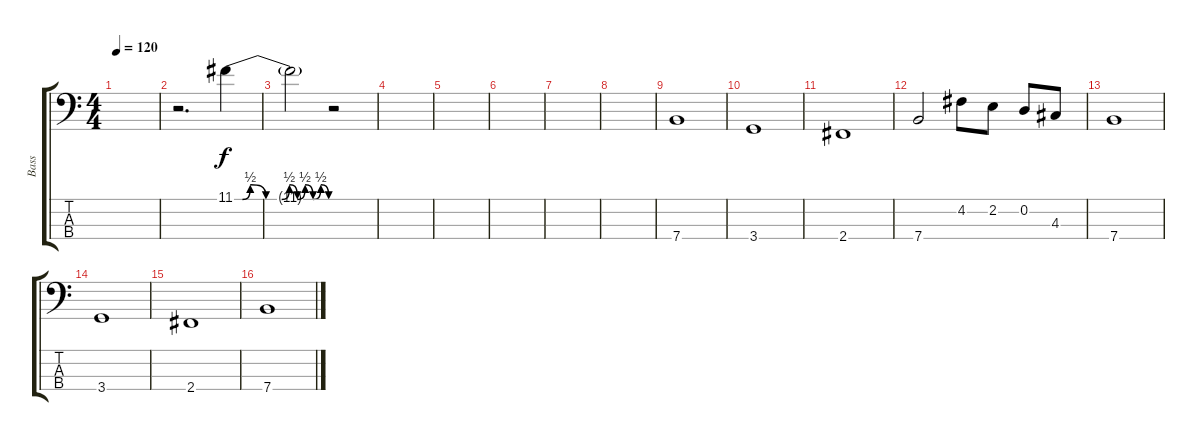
\track ("Bass" "Bass") {instrument fretlessbass}
\staff {score tabs}
\tuning (G2 D2 A1 E1) {hide}
\ts (4 4)
\tempo 120
\clef f4
\ks c
|
r.2{d} 11.1{be (custom 0 0 5 0 10 2 20 0 30 0 35 2 40 0 45 2 50 0 55 2 60 0)}.4 |
11.1{t}.2 r.2 |
|
|
|
|
|
7.4.1 |
3.4.1 |
2.4.1 |
7.4.2 4.2.8 2.2.8 0.2.8 4.3.8 |
7.4.1 |
3.4.1 |
2.4.1 |
7.4.1
